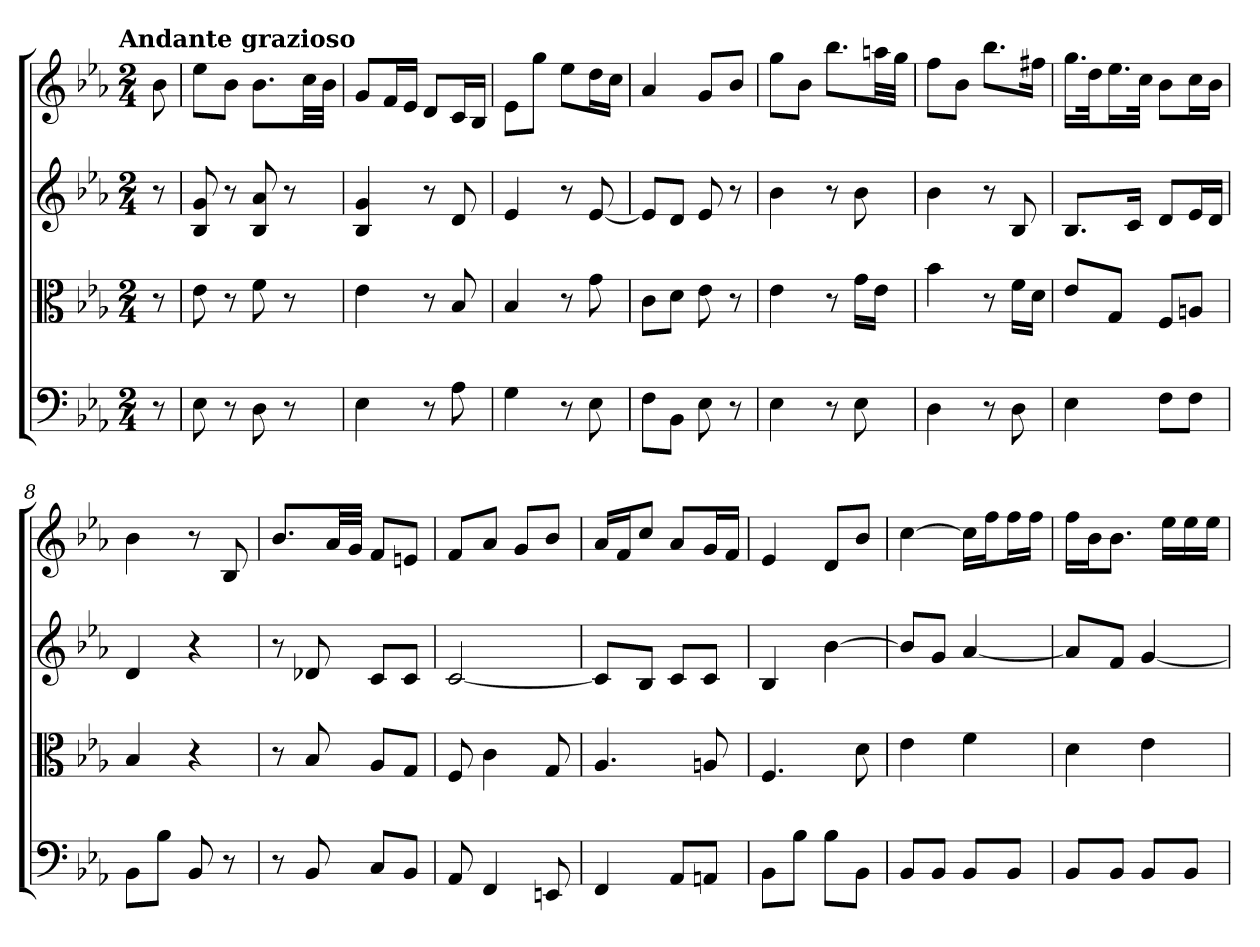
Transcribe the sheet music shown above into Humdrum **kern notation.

**kern	**kern	**kern	**kern
*part4	*part3	*part2	*part1
*staff4	*staff3	*staff2	*staff1
*clefF4	*clefC3	*	*
*k[b-e-a-]	*k[b-e-a-]	*k[b-e-a-]	*k[b-e-a-]
*E-:	*E-:	*E-:	*E-:
!!LO:TX:omd:t=Andante grazioso
*M2/4	*M2/4	*M2/4	*M2/4
*MM72	*MM72	*MM72	*MM72
=	=	=	=
8r	8r	8r	8b-
=1	=1	=1	=1
8E-	8e-	8B- 8g	8ee-L
8r	8r	8r	8b-J
8D	8f	8B- 8a-	8.b-L
8r	8r	8r	.
.	.	.	32ccLL
.	.	.	32b-JJJ
=2	=2	=2	=2
4E-	4e-	4B- 4g	8gL
.	.	.	16fL
.	.	.	16e-JJ
8r	8r	8r	8dL
8A-	8B-	8d	16cL
.	.	.	16B-JJ
=3	=3	=3	=3
4G	4B-	4e-	8e-L
.	.	.	8ggJ
8r	8r	8r	8ee-L
8E-	8g	[8e-	16ddL
.	.	.	16ccJJ
=4	=4	=4	=4
8F\L	8c\L	8e-L]	4a-
8BB-\J	8d\J	8dJ	.
8E-	8e-	8e-	8gL
8r	8r	8r	8b-J
=5	=5	=5	=5
4E-	4e-	4b-	8ggL
.	.	.	8b-J
8r	8r	8r	8.bb-L
8E-	16g\LL	8b-	.
.	16e-\JJ	.	32aanLL
.	.	.	32ggJJJ
=6	=6	=6	=6
4D	4b-	4b-	8ffL
.	.	.	8b-J
8r	8r	8r	8.bb-L
8D	16f\LL	8B-	.
.	16d\JJ	.	16ff#XJk
=7	=7	=7	=7
4E-	8e-/L	8.B-L	16.ggLL
.	.	.	32ddJk
.	8G/J	.	16.ee-L
.	.	16cJk	.
.	.	.	32ccJJk
8F\L	8F/L	8dL	8b-L
8F\J	8An/J	16e-L	16ccL
.	.	16dJJ	16b-JJ
=8	=8	=8	=8
8BB-\L	4B-	4d	4b-
8B-\J	.	.	.
8BB-	4r	4r	8r
8r	.	.	8B-
=9	=9	=9	=9
8r	8r	8r	8.b-L
8BB-	8B-	8d-X	.
.	.	.	32a-LL
.	.	.	32gJJJ
8C/L	8A-/L	8cL	8fL
8BB-/J	8G/J	8cJ	8enJ
=10	=10	=10	=10
8AA-	8F	[2c	8fL
4FF	4c	.	8a-J
.	.	.	8gL
8EEn	8G	.	8b-J
=11	=11	=11	=11
4FF	4.A-	8cL]	16a-LL
.	.	.	16fJ
.	.	8B-J	8ccJ
8AA-/L	.	8cL	8a-L
8AAn/J	8An	8cJ	16gL
.	.	.	16fJJ
=12	=12	=12	=12
8BB-\L	4.F	4B-	4e-
8B-\J	.	.	.
8B-\L	.	[4b-	8dL
8BB-\J	8d	.	8b-J
=13	=13	=13	=13
8BB-/L	4e-	8b-L]	[4cc
8BB-/J	.	8gJ	.
8BB-/L	4f	[4a-	16ccLL]
.	.	.	16ffJ
8BB-/J	.	.	16ffL
.	.	.	16ffJJ
=14	=14	=14	=14
8BB-/L	4d	8a-L]	16ffLL
.	.	.	16b-J
8BB-/J	.	8fJ	8.b-J
8BB-/L	4e-	[4g	.
.	.	.	16ee-LL
8BB-/J	.	.	16ee-
.	.	.	16ee-JJ
=	=	=	=
*-	*-	*-	*-
